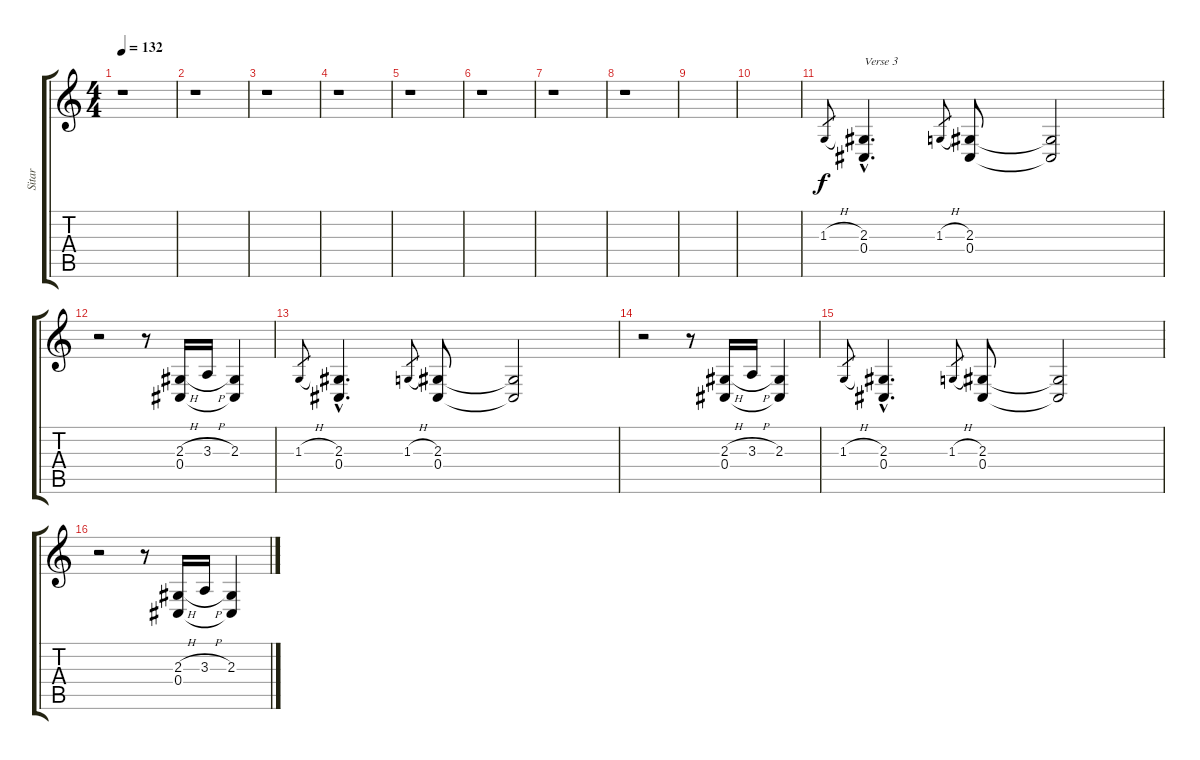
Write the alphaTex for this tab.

\track ("Sitar" "Sitar") {instrument sitar}
\staff {score tabs}
\tuning (Eb4 Bb3 Gb3 Db3 Ab2 Eb2) {hide}
\ts (4 4)
\tempo 132
\clef g2
\ks c
r.1{dy f} |
r.1 |
r.1 |
r.1 |
r.1 |
r.1 |
r.1 |
r.1 |
|
|
1.3{h}.8{gr} (2.3{hac} 0.4{hac}).4{d txt "Verse 3"} 1.3{h}.8{gr} (2.3 0.4).8 (2.3{t} 0.4{t}).2 |
r.2 r.8 (2.3{h} 0.4).16 3.3{h}.16 (2.3 0.4{t}).4 |
1.3{h}.8{gr} (2.3{hac} 0.4{hac}).4{d} 1.3{h}.8{gr} (2.3 0.4).8 (2.3{t} 0.4{t}).2 |
r.2 r.8 (2.3{h} 0.4).16 3.3{h}.16 (2.3 0.4{t}).4 |
1.3{h}.8{gr} (2.3{hac} 0.4{hac}).4{d} 1.3{h}.8{gr} (2.3 0.4).8 (2.3{t} 0.4{t}).2 |
r.2 r.8 (2.3{h} 0.4).16 3.3{h}.16 (2.3 0.4{t}).4
